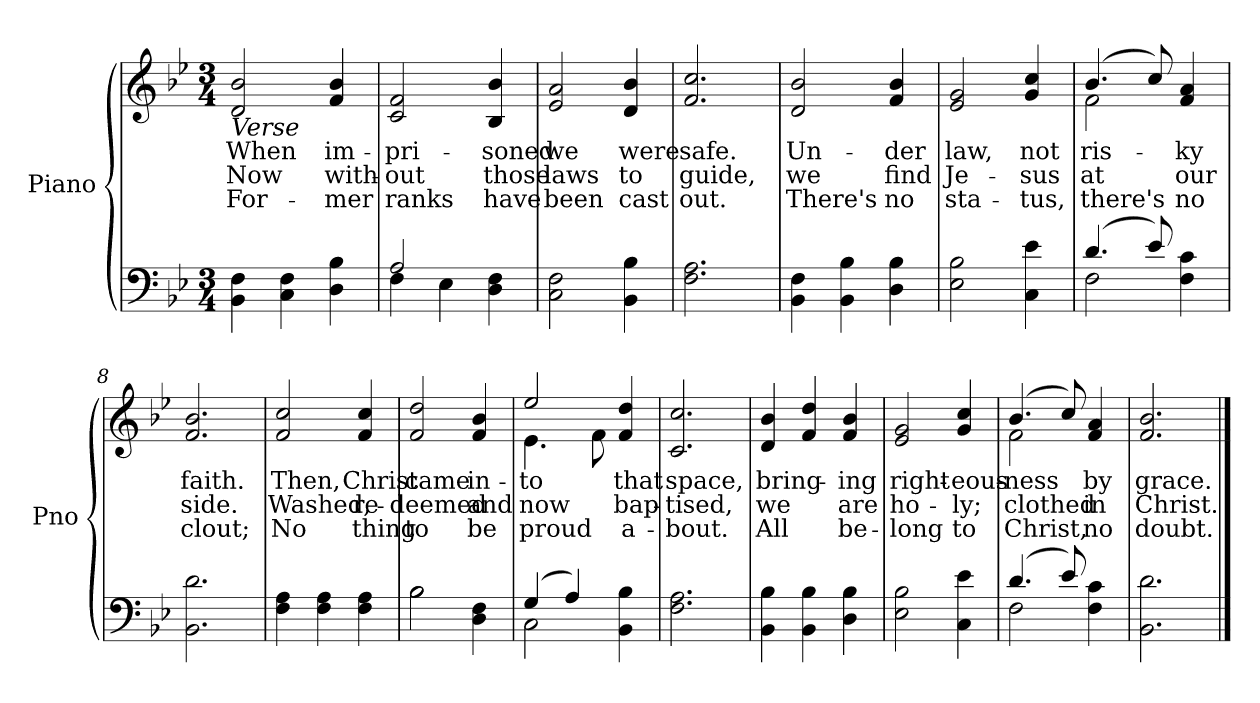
**kern	**kern	**text	**text	**text
*part2	*part1	*part1	*part1	*part1
*staff2	*staff1	*staff1	*staff1	*staff1
*I"Piano	*I"Piano	*	*	*
*I'Pno	*I'Pno	*	*	*
*clefF4	*clefG2	*	*	*
*k[b-e-]	*k[b-e-]	*	*	*
*M3/4	*M3/4	*	*	*
=1	=1	=1	=1	=1
!	!LO:TX:b:i:t=Verse	!	!	!
!	!	!LO:LY:b	!LO:LY:b	!LO:LY:b
4BB-\ 4F\	2d/ 2b-/	When	Now	For-
4C\ 4F\	.	.	.	.
!	!	!LO:LY:b	!LO:LY:b	!LO:LY:b
4D\ 4B-\	4f/ 4b-/	im-	with-	-mer
=2	=2	=2	=2	=2
*^	*	*	*	*
!	!	!	!LO:LY:b	!LO:LY:b	!LO:LY:b
4F\	2A/	2c/ 2f/	-pri-	-out	ranks
4E-\	.	.	.	.	.
!	!	!	!LO:LY:b	!LO:LY:b	!LO:LY:b
4D\ 4F\	4ryy	4B-/ 4b-/	-soned	those	have
=3	=3	=3	=3	=3	=3
!	!	!	!LO:LY:b	!LO:LY:b	!LO:LY:b
*v	*v	*	*	*	*
2C\ 2F\	2e-/ 2a/	we	laws	been
!	!	!LO:LY:b	!LO:LY:b	!LO:LY:b
4BB-\ 4B-\	4d/ 4b-/	were	to	cast
=4	=4	=4	=4	=4
!	!	!LO:LY:b	!LO:LY:b	!LO:LY:b
2.F\ 2.A\	2.f/ 2.cc/	safe.	guide,	out.
!!LO:LB:g=z
=5	=5	=5	=5	=5
!	!	!LO:LY:b	!LO:LY:b	!LO:LY:b
4BB-\ 4F\	2d/ 2b-/	Un-	we	There's
4BB-\ 4B-\	.	.	.	.
!	!	!LO:LY:b	!LO:LY:b	!LO:LY:b
4D\ 4B-\	4f/ 4b-/	-der	find	no
=6	=6	=6	=6	=6
!	!	!LO:LY:b	!LO:LY:b	!LO:LY:b
2E-\ 2B-\	2e-/ 2g/	law,	Je-	sta-
!	!	!LO:LY:b	!LO:LY:b	!LO:LY:b
4C\ 4e-\	4g/ 4cc/	not	-sus	-tus,
=7	=7	=7	=7	=7
*^	*	*	*	*
!	!	!	!LO:LY:b	!LO:LY:b	!LO:LY:b
*	*	*^	*	*	*
(4.d/	2F\	(4.b-/	2f\	ris-	at	there's
8e-/)	.	8cc/)	.	.	.	.
!	!	!	!	!LO:LY:b	!LO:LY:b	!LO:LY:b
4F\ 4c\	4ryy	4f/ 4a/	4ryy	-ky	our	no
=8	=8	=8	=8	=8	=8	=8
!	!	!	!	!LO:LY:b	!LO:LY:b	!LO:LY:b
*v	*v	*	*	*	*	*
*	*v	*v	*	*	*
2.BB-\ 2.d\	2.f/ 2.b-/	faith.	side.	clout;
!!LO:LB:g=z
=9	=9	=9	=9	=9
!	!	!LO:LY:b	!LO:LY:b	!LO:LY:b
4F\ 4A\	2f/ 2cc/	Then,	Washed,	No
4F\ 4A\	.	.	.	.
!	!	!LO:LY:b	!LO:LY:b	!LO:LY:b
4F\ 4A\	4f/ 4cc/	Christ	re-	thing
=10	=10	=10	=10	=10
*^	*	*	*	*
!	!	!	!LO:LY:b	!LO:LY:b	!LO:LY:b
2B-\	2B-\	2f/ 2dd/	came	-deemed	to
!	!	!	!LO:LY:b	!LO:LY:b	!LO:LY:b
4D\ 4F\	4ryy	4f/ 4b-/	in-	and	be
=11	=11	=11	=11	=11	=11
!	!	!	!LO:LY:b	!LO:LY:b	!LO:LY:b
*	*	*^	*	*	*
(4G/	2C\	4.e-\	2ee-/	-to	now	proud
4A/)	.	.	.	.	.	.
.	.	8f\	.	.	.	.
!	!	!	!	!LO:LY:b	!LO:LY:b	!LO:LY:b
4BB-\ 4B-\	4ryy	4f/ 4dd/	4ryy	that	bap-	a-
=12	=12	=12	=12	=12	=12	=12
!	!	!	!	!LO:LY:b	!LO:LY:b	!LO:LY:b
*v	*v	*	*	*	*	*
*	*v	*v	*	*	*
2.F\ 2.A\	2.c/ 2.cc/	space,	-tised,	-bout.
!!LO:LB:g=z
=13	=13	=13	=13	=13
!	!	!LO:LY:b	!LO:LY:b	!LO:LY:b
4BB-\ 4B-\	4d/ 4b-/	bring-	we	All
4BB-\ 4B-\	4f/ 4dd/	.	.	.
!	!	!LO:LY:b	!LO:LY:b	!LO:LY:b
4D\ 4B-\	4f/ 4b-/	-ing	are	be-
=14	=14	=14	=14	=14
!	!	!LO:LY:b	!LO:LY:b	!LO:LY:b
2E-\ 2B-\	2e-/ 2g/	right-	ho-	-long
!	!	!LO:LY:b	!LO:LY:b	!LO:LY:b
4C\ 4e-\	4g/ 4cc/	-eous-	-ly;	to
=15	=15	=15	=15	=15
*^	*	*	*	*
!	!	!	!LO:LY:b	!LO:LY:b	!LO:LY:b
*	*	*^	*	*	*
(4.d/	2F\	(4.b-/	2f\	-ness	clothed	Christ,
8e-/)	.	8cc/)	.	.	.	.
!	!	!	!	!LO:LY:b	!LO:LY:b	!LO:LY:b
4F\ 4c\	4ryy	4f/ 4a/	4ryy	by	in	no
=16	=16	=16	=16	=16	=16	=16
!	!	!	!	!LO:LY:b	!LO:LY:b	!LO:LY:b
*v	*v	*	*	*	*	*
*	*v	*v	*	*	*
2.BB-\ 2.d\	2.f/ 2.b-/	grace.	Christ.	doubt.
==	==	==	==	==
*-	*-	*-	*-	*-
